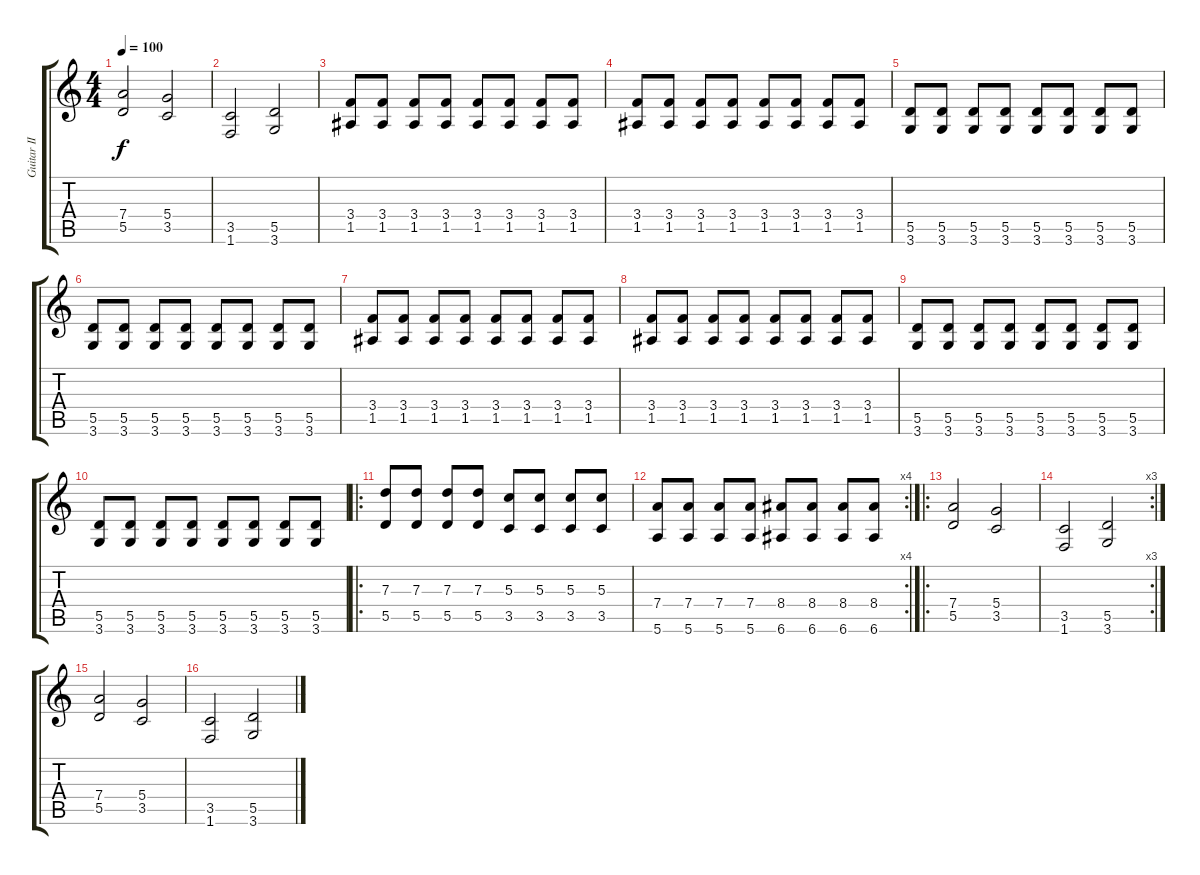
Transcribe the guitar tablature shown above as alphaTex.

\track ("Guitar II" "Guitar II") {instrument distortionguitar}
\staff {score tabs}
\tuning (E4 B3 G3 D3 A2 E2) {hide}
\ts (4 4)
\tempo 100
\clef g2
\ks c
(7.4 5.5).2{dy f} (5.4 3.5).2 |
(3.5 1.6).2 (5.5 3.6).2 |
(3.4 1.5).8 (3.4 1.5).8 (3.4 1.5).8 (3.4 1.5).8 (3.4 1.5).8 (3.4 1.5).8 (3.4 1.5).8 (3.4 1.5).8 |
(3.4 1.5).8 (3.4 1.5).8 (3.4 1.5).8 (3.4 1.5).8 (3.4 1.5).8 (3.4 1.5).8 (3.4 1.5).8 (3.4 1.5).8 |
(5.5 3.6).8 (5.5 3.6).8 (5.5 3.6).8 (5.5 3.6).8 (5.5 3.6).8 (5.5 3.6).8 (5.5 3.6).8 (5.5 3.6).8 |
(5.5 3.6).8 (5.5 3.6).8 (5.5 3.6).8 (5.5 3.6).8 (5.5 3.6).8 (5.5 3.6).8 (5.5 3.6).8 (5.5 3.6).8 |
(3.4 1.5).8 (3.4 1.5).8 (3.4 1.5).8 (3.4 1.5).8 (3.4 1.5).8 (3.4 1.5).8 (3.4 1.5).8 (3.4 1.5).8 |
(3.4 1.5).8 (3.4 1.5).8 (3.4 1.5).8 (3.4 1.5).8 (3.4 1.5).8 (3.4 1.5).8 (3.4 1.5).8 (3.4 1.5).8 |
(5.5 3.6).8 (5.5 3.6).8 (5.5 3.6).8 (5.5 3.6).8 (5.5 3.6).8 (5.5 3.6).8 (5.5 3.6).8 (5.5 3.6).8 |
(5.5 3.6).8 (5.5 3.6).8 (5.5 3.6).8 (5.5 3.6).8 (5.5 3.6).8 (5.5 3.6).8 (5.5 3.6).8 (5.5 3.6).8 |
\ro
(7.3 5.5).8 (7.3 5.5).8 (7.3 5.5).8 (7.3 5.5).8 (5.3 3.5).8 (5.3 3.5).8 (5.3 3.5).8 (5.3 3.5).8 |
\rc 4
(7.4 5.6).8 (7.4 5.6).8 (7.4 5.6).8 (7.4 5.6).8 (8.4 6.6).8 (8.4 6.6).8 (8.4 6.6).8 (8.4 6.6).8 |
\ro
(7.4 5.5).2 (5.4 3.5).2 |
\rc 3
(3.5 1.6).2 (5.5 3.6).2 |
(7.4 5.5).2 (5.4 3.5).2 |
(3.5 1.6).2 (5.5 3.6).2
